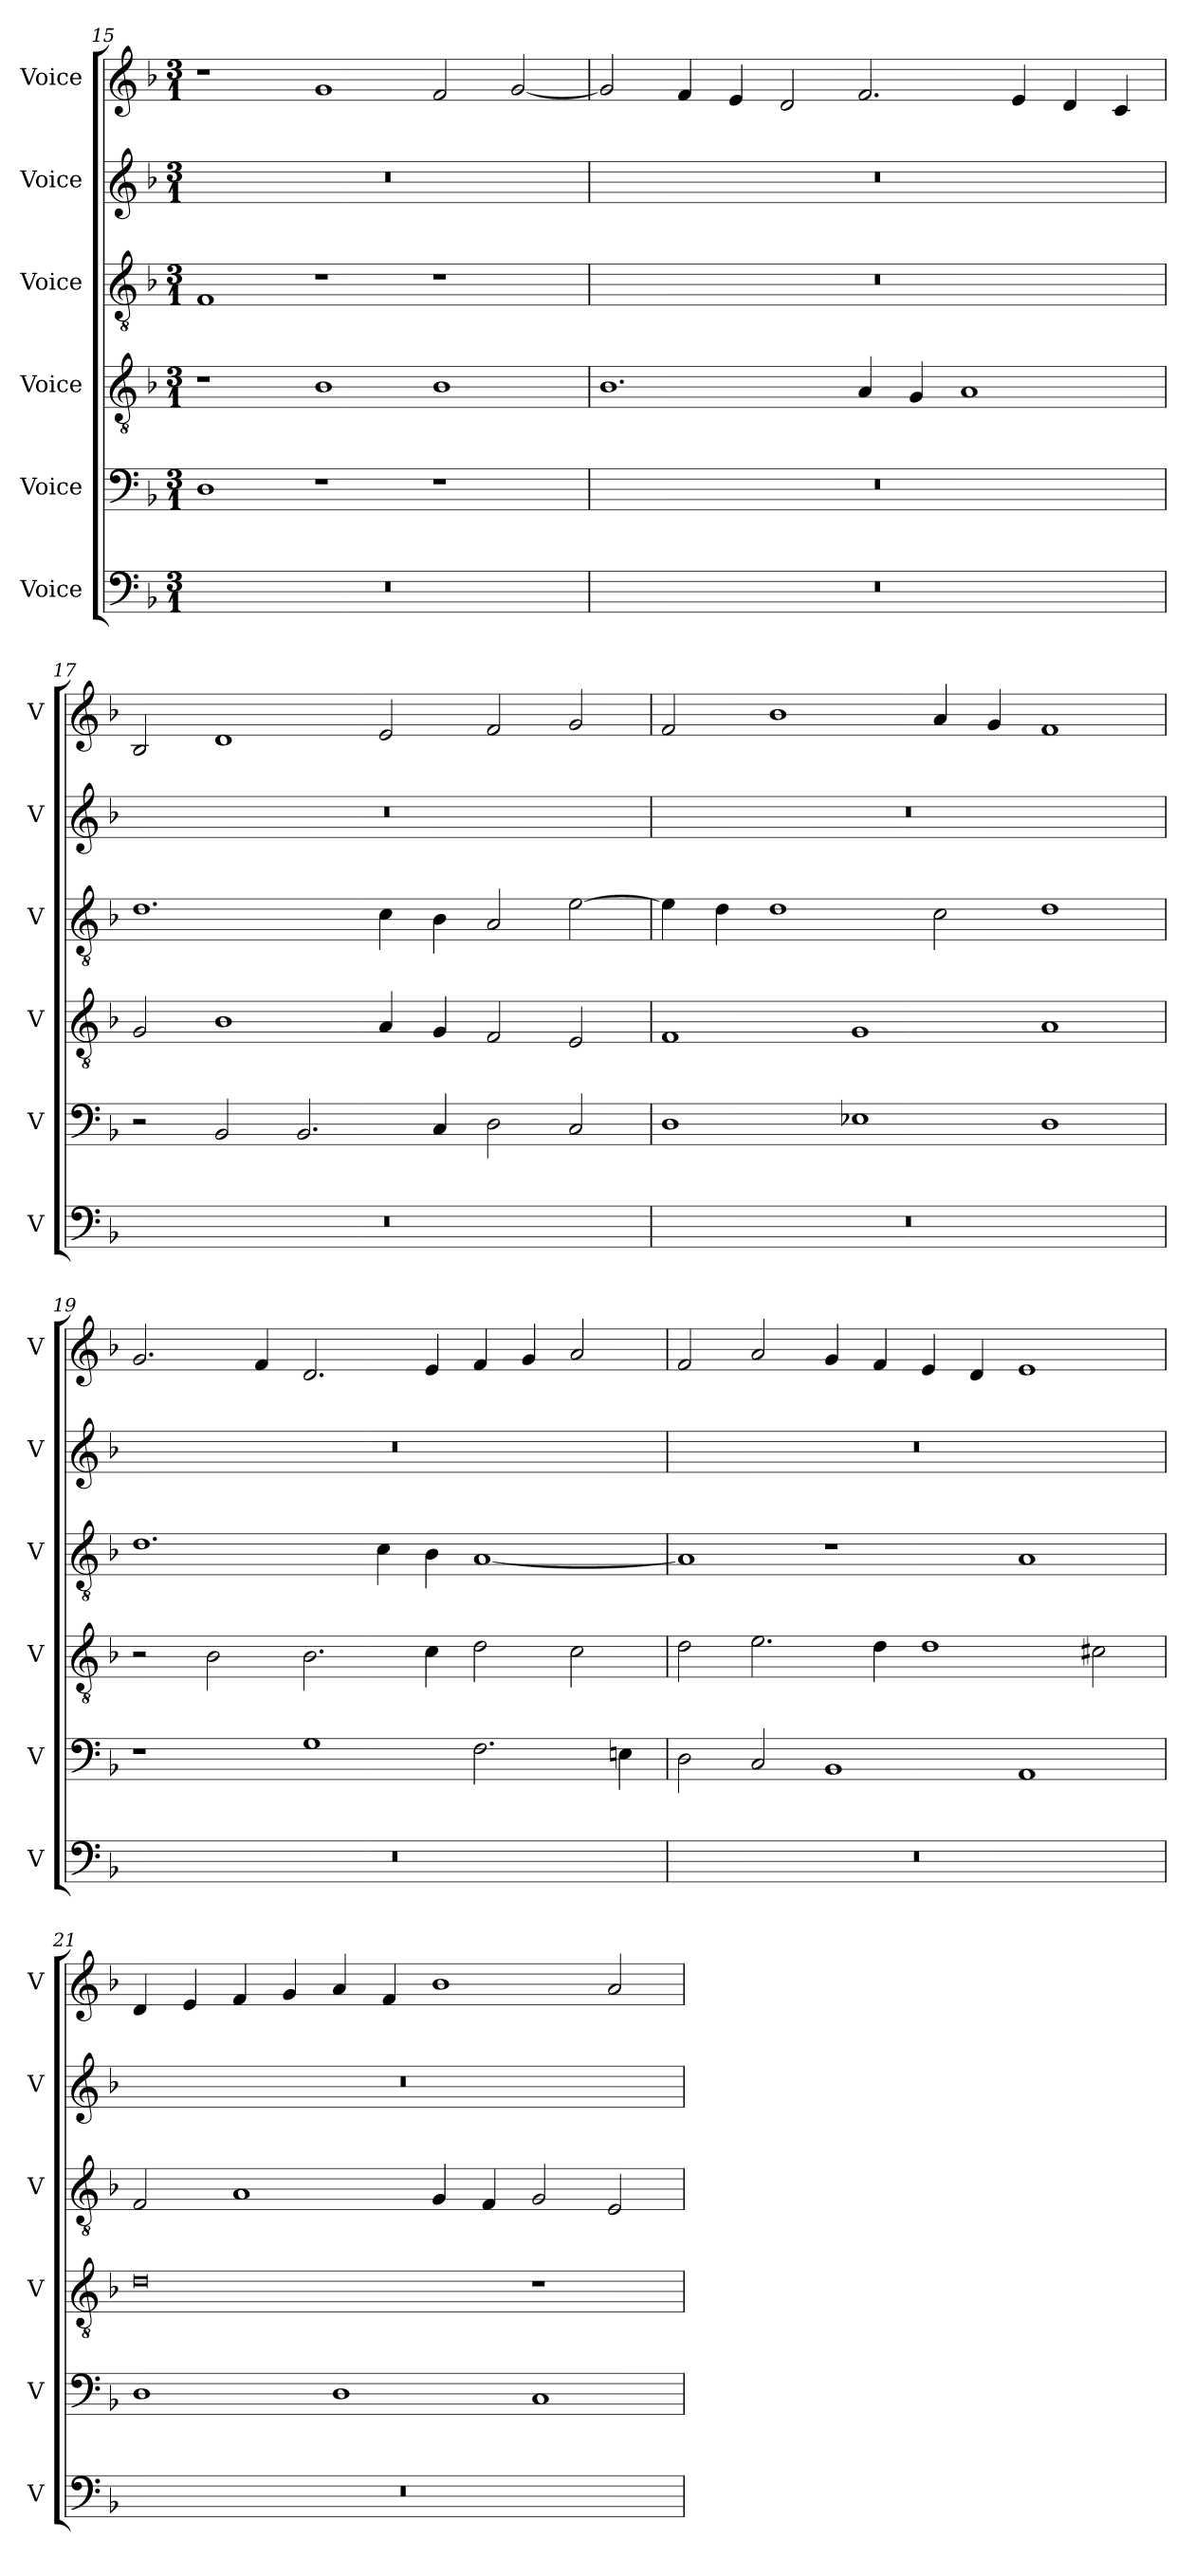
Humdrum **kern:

**kern	**kern	**kern	**kern	**kern	**kern
*part6	*part5	*part4	*part3	*part2	*part1
*staff6	*staff5	*staff4	*staff3	*staff2	*staff1
*I"Voice	*I"Voice	*I"Voice	*I"Voice	*I"Voice	*I"Voice
*I'V	*I'V	*I'V	*I'V	*I'V	*I'V
*clefF4	*clefF4	*clefGv2	*clefGv2	*clefG2	*clefG2
*k[b-]	*k[b-]	*k[b-]	*k[b-]	*k[b-]	*k[b-]
*M3/1	*M3/1	*M3/1	*M3/1	*M3/1	*M3/1
=15	=15	=15	=15	=15	=15
0.r	1D	1r	1F	0.r	1r
.	1r	1B-	1r	.	1g
.	1r	1B-	1r	.	2f/
.	.	.	.	.	[2g/
!!LO:LB:g=z
=16	=16	=16	=16	=16	=16
0.r	0.r	1.B-	0.r	0.r	2g/]
.	.	.	.	.	4f/
.	.	.	.	.	4e/
.	.	.	.	.	2d/
.	.	4A/	.	.	2.f/
.	.	4G/	.	.	.
.	.	1A	.	.	.
.	.	.	.	.	4e/
.	.	.	.	.	4d/
.	.	.	.	.	4c/
=17	=17	=17	=17	=17	=17
0.r	2r	2G/	1.d	0.r	2B-/
.	2BB-/	1B-	.	.	1d
.	2.BB-/	.	.	.	.
.	.	4A/	4c\	.	2e/
.	4C/	4G/	4B-\	.	.
.	2D\	2F/	2A/	.	2f/
.	2C/	2E/	[2e\	.	2g/
!!LO:PB:g=z
=18	=18	=18	=18	=18	=18
0.r	1D	1F	4e\]	0.r	2f/
.	.	.	4d\	.	.
.	.	.	1d	.	1b-
.	1E-X	1G	.	.	.
.	.	.	2c\	.	4a/
.	.	.	.	.	4g/
.	1D	1A	1d	.	1f
=19	=19	=19	=19	=19	=19
0.r	1r	2r	1.d	0.r	2.g/
.	.	2B-\	.	.	.
.	.	.	.	.	4f/
.	1G	2.B-\	.	.	2.d/
.	.	.	4c\	.	.
.	.	4c\	4B-\	.	4e/
.	2.F\	2d\	[1A	.	4f/
.	.	.	.	.	4g/
.	.	2c\	.	.	2a/
.	4En\	.	.	.	.
!!LO:LB:g=z
=20	=20	=20	=20	=20	=20
0.r	2D\	2d\	1A]	0.r	2f/
.	2C/	2.e\	.	.	2a/
.	1BB-	.	1r	.	4g/
.	.	4d\	.	.	4f/
.	.	1d	.	.	4e/
.	.	.	.	.	4d/
.	1AA	.	1A	.	1e
.	.	2c#X\	.	.	.
=21	=21	=21	=21	=21	=21
0.r	1D	0d	2F/	0.r	4d/
.	.	.	.	.	4e/
.	.	.	1A	.	4f/
.	.	.	.	.	4g/
.	1D	.	.	.	4a/
.	.	.	.	.	4f/
.	.	.	4G/	.	1b-
.	.	.	4F/	.	.
.	1C	1r	2G/	.	.
.	.	.	2E/	.	2a/
=	=	=	=	=	=
*-	*-	*-	*-	*-	*-
